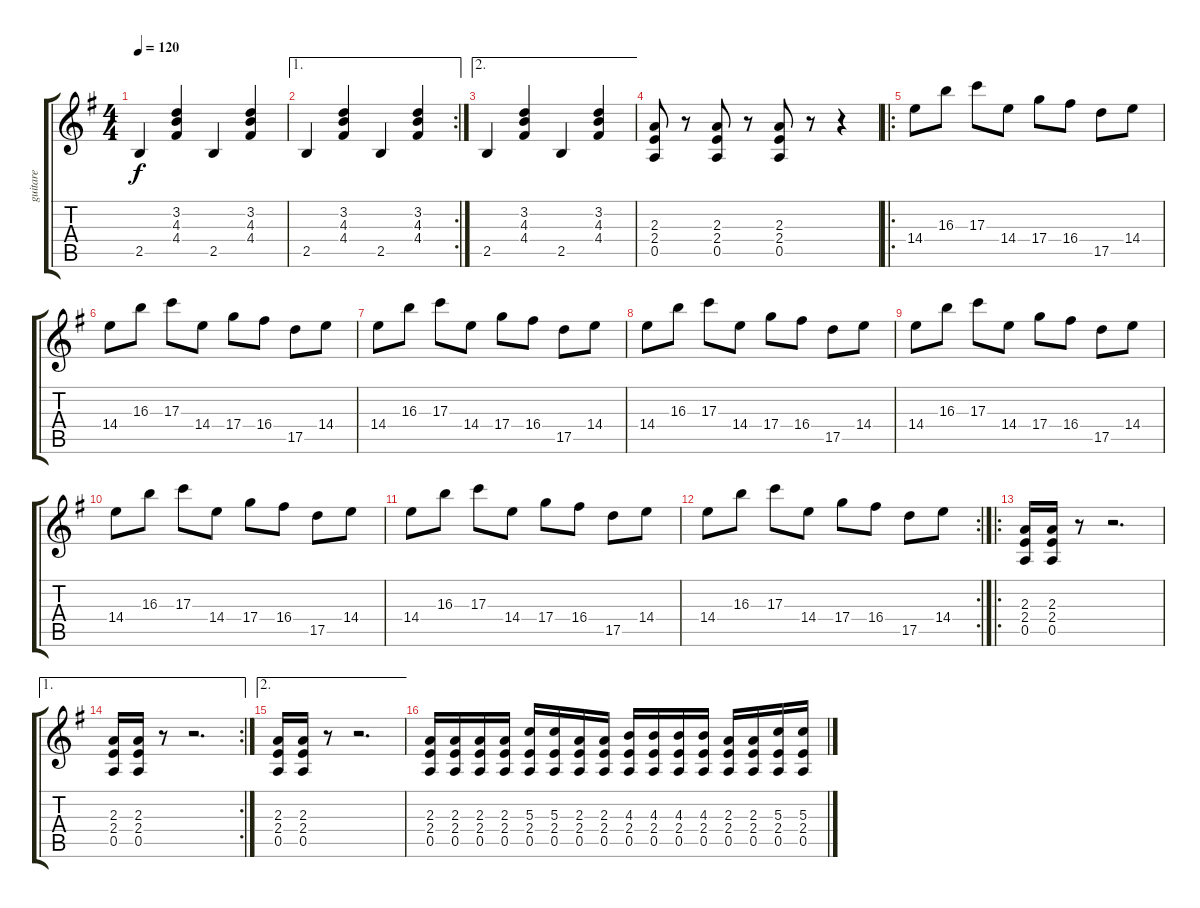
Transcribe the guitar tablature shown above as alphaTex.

\track ("guitare" "guitare") {instrument distortionguitar}
\staff {score tabs}
\tuning (E4 B3 G3 D3 A2 E2) {hide}
\ts (4 4)
\tempo 120
\clef g2
\ks g
2.5.4{dy f} (3.2 4.3 4.4).4 2.5.4 (3.2 4.3 4.4).4 |
\ae 1
\rc 2
2.5.4 (3.2 4.3 4.4).4 2.5.4 (3.2 4.3 4.4).4 |
\ae 2
2.5.4 (3.2 4.3 4.4).4 2.5.4 (3.2 4.3 4.4).4 |
(2.3 2.4 0.5).8{instrument distortionguitar} r.8 (2.3 2.4 0.5).8 r.8 (2.3 2.4 0.5).8 r.8 r.4 |
\ro
14.4.8{instrument distortionguitar} 16.3.8 17.3.8 14.4.8 17.4.8 16.4.8 17.5.8 14.4.8 |
14.4.8 16.3.8 17.3.8 14.4.8 17.4.8 16.4.8 17.5.8 14.4.8 |
14.4.8 16.3.8 17.3.8 14.4.8 17.4.8 16.4.8 17.5.8 14.4.8 |
14.4.8 16.3.8 17.3.8 14.4.8 17.4.8 16.4.8 17.5.8 14.4.8 |
14.4.8 16.3.8 17.3.8 14.4.8 17.4.8 16.4.8 17.5.8 14.4.8 |
14.4.8 16.3.8 17.3.8 14.4.8 17.4.8 16.4.8 17.5.8 14.4.8 |
14.4.8 16.3.8 17.3.8 14.4.8 17.4.8 16.4.8 17.5.8 14.4.8 |
\rc 2
14.4.8 16.3.8 17.3.8 14.4.8 17.4.8 16.4.8 17.5.8 14.4.8 |
\ro
(2.3 2.4 0.5).16 (2.3 2.4 0.5).16 r.8 r.2{d} |
\ae 1
\rc 2
(2.3 2.4 0.5).16 (2.3 2.4 0.5).16 r.8 r.2{d} |
\ae 2
(2.3 2.4 0.5).16 (2.3 2.4 0.5).16 r.8 r.2{d} |
(2.3 2.4 0.5).16 (2.3 2.4 0.5).16 (2.3 2.4 0.5).16 (2.3 2.4 0.5).16 (5.3 2.4 0.5).16 (5.3 2.4 0.5).16 (2.3 2.4 0.5).16 (2.3 2.4 0.5).16 (4.3 2.4 0.5).16 (4.3 2.4 0.5).16 (4.3 2.4 0.5).16 (4.3 2.4 0.5).16 (2.3 2.4 0.5).16 (2.3 2.4 0.5).16 (5.3 2.4 0.5).16 (5.3 2.4 0.5).16
